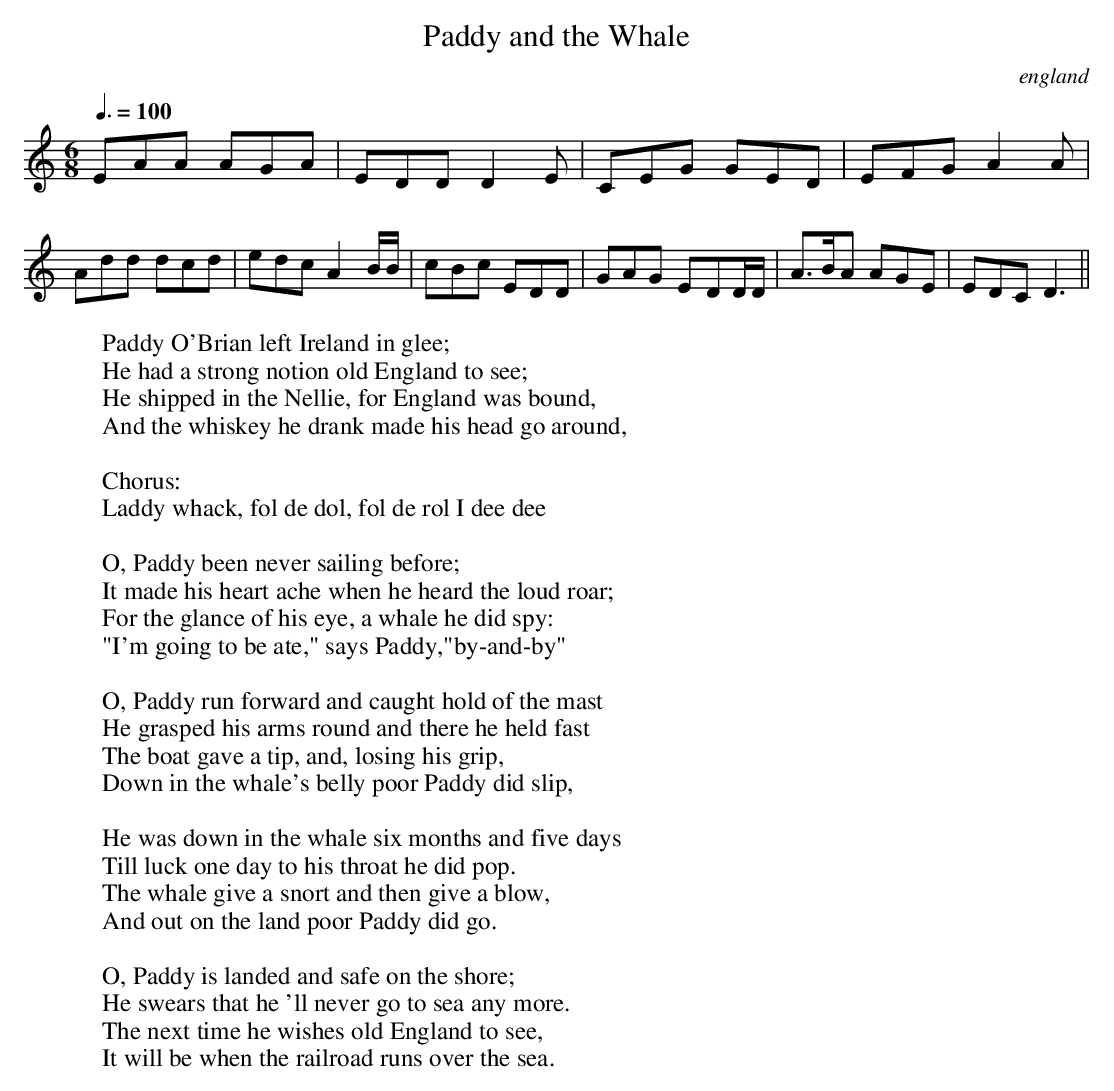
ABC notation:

X:1
T:Paddy and the Whale
O:england
M:6/8
L:1/8
Q:3/8=100
W:Paddy O'Brian left Ireland in glee;
W:He had a strong notion old England to see;
W:He shipped in the Nellie, for England was bound,
W:And the whiskey he drank made his head go around,
W:
W:  Chorus:
W:  Laddy whack, fol de dol, fol de rol I dee dee
W:
W:O, Paddy been never sailing before;
W:It made his heart ache when he heard the loud roar;
W:For the glance of his eye, a whale he did spy:
W:"I'm going to be ate," says Paddy,"by-and-by"
W:
W:O, Paddy run forward and caught hold of the mast
W:He grasped his arms round and there he held fast
W:The boat gave a tip, and, losing his grip,
W:Down in the whale's belly poor Paddy did slip,
W:
W:He was down in the whale six months and five days
W:Till luck one day to his throat he did pop.
W:The whale give a snort and then give a blow,
W:And out on the land poor Paddy did go.
W:
W:O, Paddy is landed and safe on the shore;
W:He swears that he 'll never go to sea any more.
W:The next time he wishes old England to see,
W:It will be when the railroad runs over the sea.
K:C
EAA AGA|EDD D2E|CEG GED|EFG A2A|
Add dcd|edc A2B/B/|cBc EDD|GAG E-DD/D/|A3/2B/A AGE|EDC D3||
